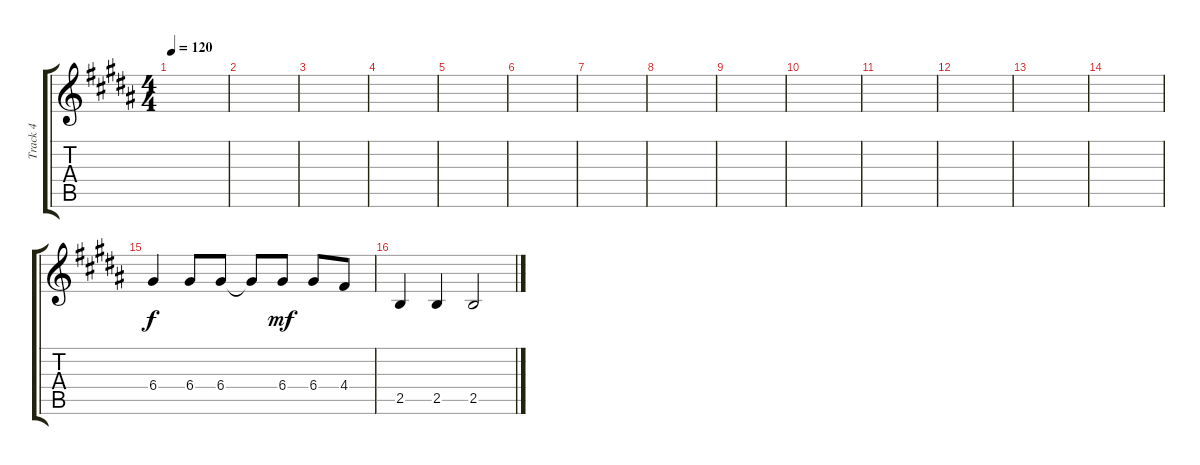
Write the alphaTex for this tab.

\track ("Track 4" "Track 4") {instrument electricguitarclean}
\staff {score tabs}
\tuning (E4 B3 G3 D3 A2 E2) {hide}
\ts (4 4)
\tempo 120
\clef g2
\ks b
|
|
|
|
|
|
|
|
|
|
|
|
|
|
6.4.4 6.4.8 6.4.8 6.4{t}.8{dy f} 6.4.8{dy mf} 6.4.8 4.4.8 |
2.5.4 2.5.4 2.5.2
